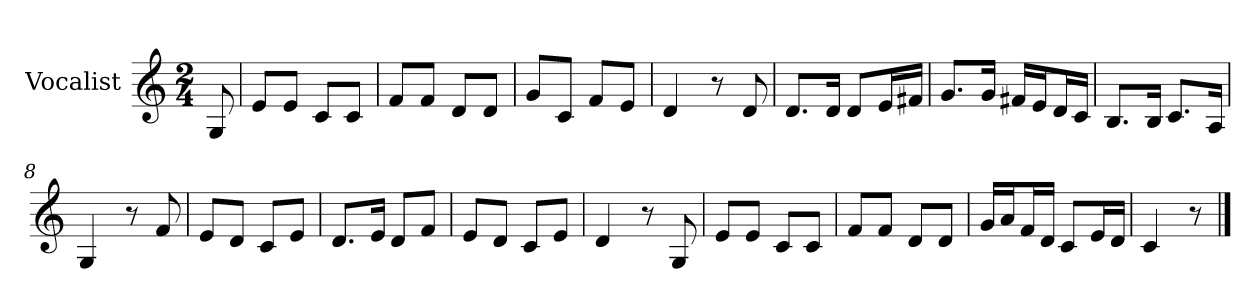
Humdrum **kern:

**kern
*part1
*staff1
*I"Vocalist
*k[]
*C:
*M2/4
=
8G
=1
8eL
8eJ
8cL
8cJ
=2
8fL
8fJ
8dL
8dJ
=3
8gL
8cJ
8fL
8eJ
=4
4d
8r
8d
=5
8.dL
16dJk
8dL
16eL
16f#XJJ
=6
8.gL
16gJk
16f#XLL
16eJ
16dL
16cJJ
=7
8.BL
16BJk
8.cL
16AJk
=8
4G
8r
8f
=9
8eL
8dJ
8cL
8eJ
=10
8.dL
16eJk
8dL
8fJ
=11
8eL
8dJ
8cL
8eJ
=12
4d
8r
8G
=13
8eL
8eJ
8cL
8cJ
=14
8fL
8fJ
8dL
8dJ
=15
16gLL
16aJ
16fL
16dJJ
8cL
16eL
16dJJ
=16
4c
8r
==
*-
